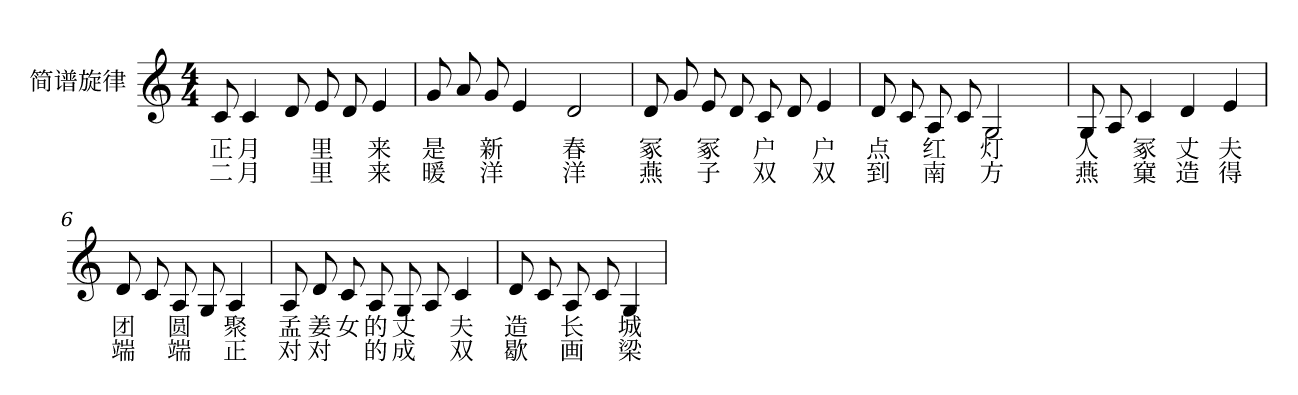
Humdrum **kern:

**kern	**text	**text
*part1	*part1	*part1
*staff1	*staff1	*staff1
*I"简谱旋律	*	*
*k[]	*	*
*M4/4	*	*
=1	=1	=1
8c	正	二
4c	月	月
8d	.	.
8e	里	里
8d	.	.
4e	来	来
=2	=2	=2
8g	是	暖
8a	.	.
8g	新	洋
!LO:N:vis=4	!	!
4.e	.	.
2d	春	洋
=3	=3	=3
8d	冢	燕
8g	.	.
8e	冢	子
8d	.	.
8c	户	双
8d	.	.
4e	户	双
=4	=4	=4
8d	点	到
8c	.	.
8A	红	南
8c	.	.
!LO:N:vis=2	!	!
2.G	灯	方
=5	=5	=5
8G	人	燕
8A	.	.
4c	冢	窠
4d	丈	造
4e	夫	得
=6	=6	=6
8d	团	端
8c	.	.
8A	圆	端
8G	.	.
4A	聚	正
=7	=7	=7
8A	孟	对
8d	姜	对
8c	女	.
8A	的	的
8G	丈	成
8A	.	.
4c	夫	双
=8	=8	=8
8d	造	歇
8c	.	.
8A	长	画
8c	.	.
4G	城	梁
=	=	=
*-	*-	*-
